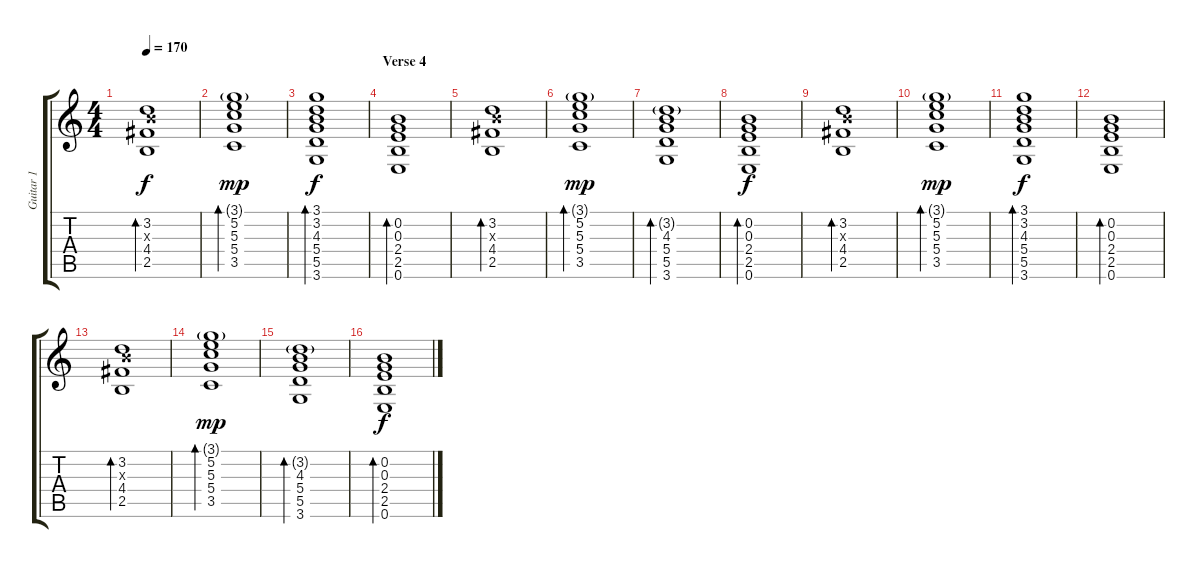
\track ("Guitar 1" "Guitar 1") {instrument electricguitarclean}
\staff {score tabs}
\tuning (E4 B3 G3 D3 A2 E2) {hide}
\ts (4 4)
\tempo 170
\clef g2
\ks c
(3.2 4.3{x} 4.4 2.5).1{bd 30 dy f} |
(3.1{g} 5.2 5.3 5.4 3.5).1{bd 30 dy mp} |
(3.1 3.2 4.3 5.4 5.5 3.6).1{bd 30 dy f} |
\section ("" "Verse 4")
(0.2 0.3 2.4 2.5 0.6).1{bd 30} |
(3.2 4.3{x} 4.4 2.5).1{bd 30} |
(3.1{g} 5.2 5.3 5.4 3.5).1{bd 30 dy mp} |
(3.2{g} 4.3 5.4 5.5 3.6).1{bd 30} |
(0.2 0.3 2.4 2.5 0.6).1{bd 30 dy f} |
(3.2 4.3{x} 4.4 2.5).1{bd 30} |
(3.1{g} 5.2 5.3 5.4 3.5).1{bd 30 dy mp} |
(3.1 3.2 4.3 5.4 5.5 3.6).1{bd 30 dy f} |
(0.2 0.3 2.4 2.5 0.6).1{bd 30} |
(3.2 4.3{x} 4.4 2.5).1{bd 30} |
(3.1{g} 5.2 5.3 5.4 3.5).1{bd 30 dy mp} |
(3.2{g} 4.3 5.4 5.5 3.6).1{bd 30} |
(0.2 0.3 2.4 2.5 0.6).1{bd 30 dy f}
